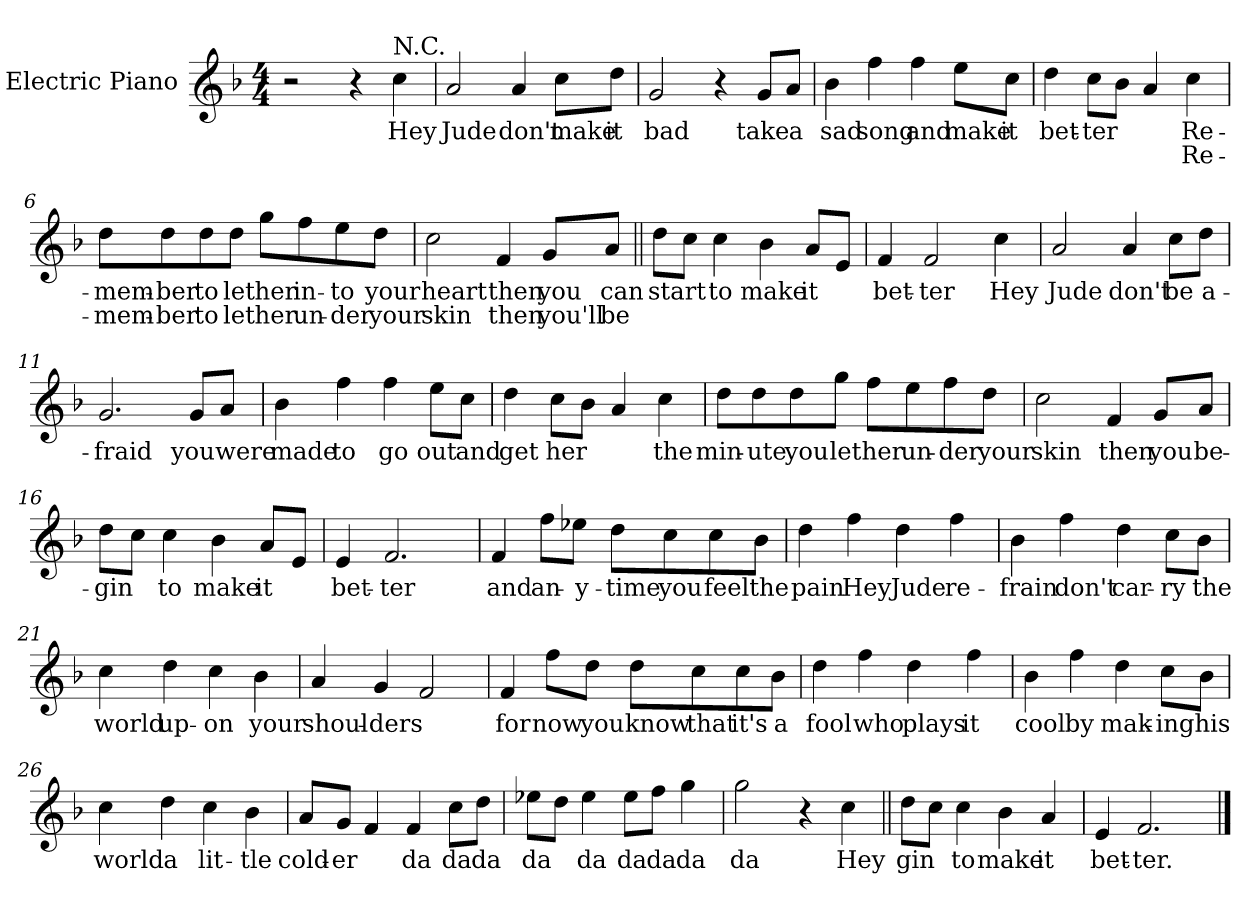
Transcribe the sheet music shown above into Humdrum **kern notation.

**kern	**text	**text
*part1	*part1	*part1
*staff1	*staff1	*staff1
*I"Electric Piano	*	*
*I'E.Pno	*	*
*clefG2	*	*
*k[b-]	*	*
*F:	*	*
*M4/4	*	*
=1	=1	=1
2r	.	.
4r	.	.
!LO:TX:a:t=N.C.	!	!
4cc\	Hey	.
=2	=2	=2
2a/	Jude	.
4a/	don't	.
8cc\L	make	.
8dd\J	it	.
=3	=3	=3
2g/	bad	.
4r	.	.
8g/L	take	.
8a/J	a	.
=4	=4	=4
4b-\	sad	.
4ff\	song	.
4ff\	and	.
8ee\L	make	.
8cc\J	it	.
!!LO:LB:g=z
=5	=5	=5
4dd\	bet-	.
8cc\L	-ter	.
8b-\J	.	.
4a/	.	.
4cc\	Re-	Re-
=6	=6	=6
8dd\L	-mem-	-mem-
8dd\	-ber	-ber
8dd\	to	to
8dd\J	let	let
8gg\L	her	her
8ff\	in-	un-
8ee\	-to	-der
8dd\J	your	your
=7	=7	=7
2cc\	heart	skin
4f/	then	then
8g/L	you	you'll
8a/J	can	be
!!LO:LB:g=z
=8||	=8||	=8||
8dd\L	start	.
8cc\J	.	.
4cc\	to	.
4b-\	make	.
8a/L	it	.
8e/J	.	.
=9	=9	=9
4f/	bet-	.
2f/	-ter	.
4cc\	Hey	.
=10	=10	=10
2a/	Jude	.
4a/	don't	.
8cc\L	be	.
8dd\J	a-	.
=11	=11	=11
2.g/	-fraid	.
8g/L	you	.
8a/J	were	.
!!LO:LB:g=z
=12	=12	=12
4b-\	made	.
4ff\	to	.
4ff\	go	.
8ee\L	out	.
8cc\J	and	.
=13	=13	=13
4dd\	get	.
8cc\L	her	.
8b-\J	.	.
4a/	.	.
4cc\	the	.
=14	=14	=14
8dd\L	min-	.
8dd\	-ute	.
8dd\	you	.
8gg\J	let	.
8ff\L	her	.
8ee\	un-	.
8ff\	-der	.
8dd\J	your	.
=15	=15	=15
2cc\	skin	.
4f/	then	.
8g/L	you	.
8a/J	be-	.
!!LO:LB:g=z
=16	=16	=16
8dd\L	gin	.
8cc\J	.	.
4cc\	to	.
4b-\	make	.
8a/L	it	.
8e/J	.	.
=17	=17	=17
4e/	bet-	.
2.f/	-ter	.
=18	=18	=18
4f/	and	.
8ff\L	an-	.
8ee-X\J	-y-	.
8dd\L	-time	.
8cc\	you	.
8cc\	feel	.
8b-\J	the	.
=19	=19	=19
4dd\	pain	.
4ff\	Hey	.
4dd\	Jude	.
4ff\	re-	.
!!LO:LB:g=z
=20	=20	=20
4b-\	-frain	.
4ff\	don't	.
4dd\	car-	.
8cc\L	-ry	.
8b-\J	the	.
=21	=21	=21
4cc\	world	.
4dd\	up-	.
4cc\	-on	.
4b-\	your	.
=22	=22	=22
4a/	shoul-	.
4g/	-ders	.
2f/	.	.
!!LO:LB:g=z
=23	=23	=23
4f/	for	.
8ff\L	now	.
8dd\J	you	.
8dd\L	know	.
8cc\	that	.
8cc\	it's	.
8b-\J	a	.
=24	=24	=24
4dd\	fool	.
4ff\	who	.
4dd\	plays	.
4ff\	it	.
=25	=25	=25
4b-\	cool	.
4ff\	by	.
4dd\	mak-	.
8cc\L	-ing	.
8b-\J	his	.
!!LO:LB:g=z
=26	=26	=26
4cc\	world	.
4dd\	a	.
4cc\	lit-	.
4b-\	-tle	.
=27	=27	=27
8a/L	cold-	.
8g/J	-er	.
4f/	.	.
4f/	da	.
8cc\L	da	.
8dd\J	da	.
=28	=28	=28
8ee-X\L	da	.
8dd\J	.	.
4ee-\	da	.
8ee-\L	da	.
8ff\J	da	.
4gg\	da	.
=29	=29	=29
2gg\	da	.
4r	.	.
4cc\	Hey	.
=30||	=30||	=30||
8dd\L	gin	.
8cc\J	.	.
4cc\	to	.
4b-\	make	.
4a/	it	.
=31	=31	=31
4e/	bet-	.
2.f/	-ter.-	.
==	==	==
*-	*-	*-
